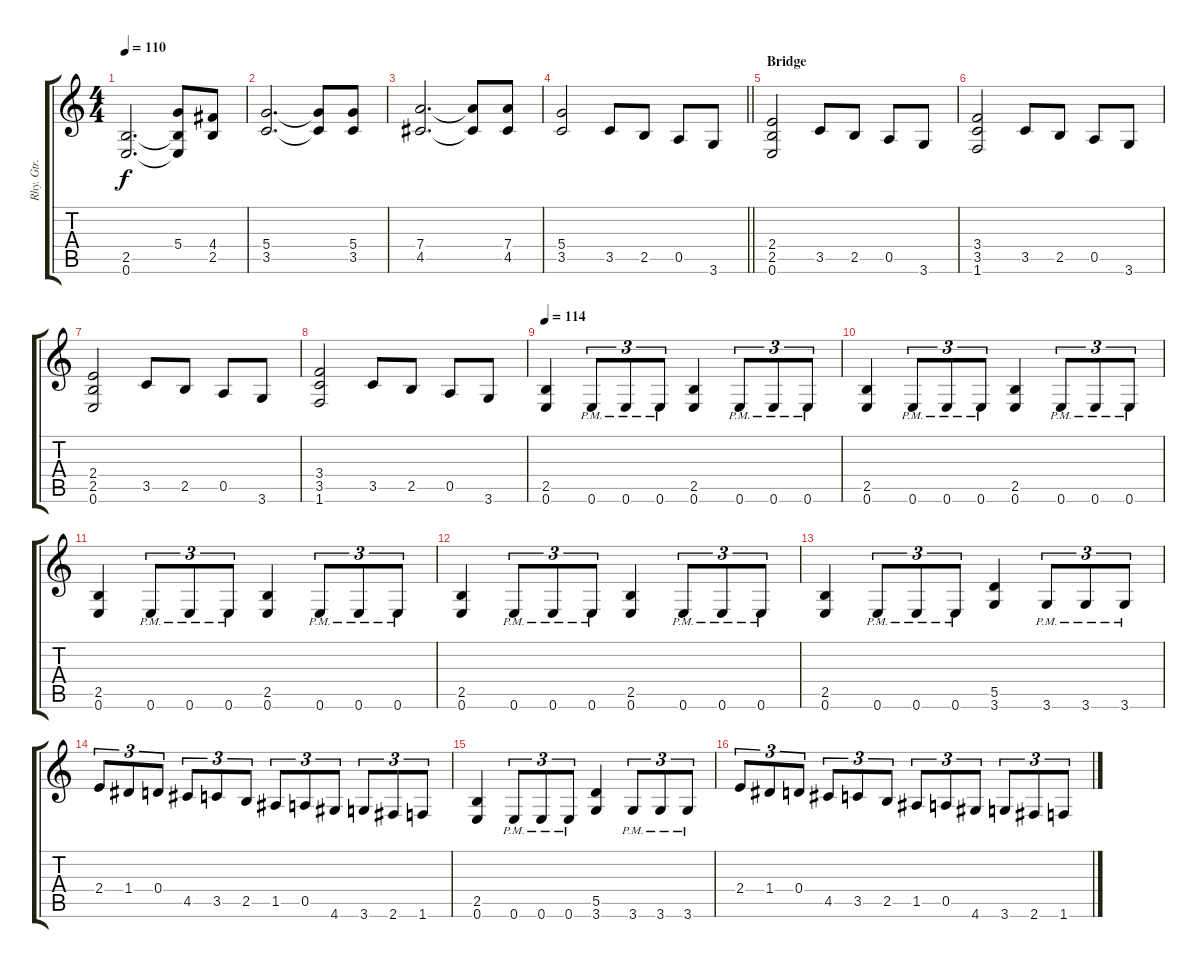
\track ("Rhy. Gtr. 2" "Rhy. Gtr. ") {instrument distortionguitar}
\staff {score tabs}
\tuning (E4 B3 G3 D3 A2 E2) {hide}
\ts (4 4)
\tempo 110
\clef g2
\ks c
(2.5 0.6).2{d dy f} (5.4{t} 2.5{t} 0.6{t}).8 (4.4 2.5).8 |
(5.4 3.5).2{d} (5.4{t} 3.5{t}).8 (5.4 3.5).8 |
(7.4 4.5).2{d} (7.4{t} 4.5{t}).8 (7.4 4.5).8 |
\barLineRight lightlight
(5.4 3.5).2 3.5.8 2.5.8 0.5.8 3.6.8 |
\section ("" "Bridge")
(2.4 2.5 0.6).2 3.5.8 2.5.8 0.5.8 3.6.8 |
(3.4 3.5 1.6).2 3.5.8 2.5.8 0.5.8 3.6.8 |
(2.4 2.5 0.6).2 3.5.8 2.5.8 0.5.8 3.6.8 |
(3.4 3.5 1.6).2 3.5.8 2.5.8 0.5.8 3.6.8 |
\tempo 114
(2.5 0.6).4{volume 13} 0.6{pm}.8{tu (3 2)} 0.6{pm}.8{tu (3 2)} 0.6{pm}.8{tu (3 2)} (2.5 0.6).4 0.6{pm}.8{tu (3 2)} 0.6{pm}.8{tu (3 2)} 0.6{pm}.8{tu (3 2)} |
(2.5 0.6).4 0.6{pm}.8{tu (3 2)} 0.6{pm}.8{tu (3 2)} 0.6{pm}.8{tu (3 2)} (2.5 0.6).4 0.6{pm}.8{tu (3 2)} 0.6{pm}.8{tu (3 2)} 0.6{pm}.8{tu (3 2)} |
(2.5 0.6).4 0.6{pm}.8{tu (3 2)} 0.6{pm}.8{tu (3 2)} 0.6{pm}.8{tu (3 2)} (2.5 0.6).4 0.6{pm}.8{tu (3 2)} 0.6{pm}.8{tu (3 2)} 0.6{pm}.8{tu (3 2)} |
(2.5 0.6).4 0.6{pm}.8{tu (3 2)} 0.6{pm}.8{tu (3 2)} 0.6{pm}.8{tu (3 2)} (2.5 0.6).4 0.6{pm}.8{tu (3 2)} 0.6{pm}.8{tu (3 2)} 0.6{pm}.8{tu (3 2)} |
(2.5 0.6).4 0.6{pm}.8{tu (3 2)} 0.6{pm}.8{tu (3 2)} 0.6{pm}.8{tu (3 2)} (5.5 3.6).4 3.6{pm}.8{tu (3 2)} 3.6{pm}.8{tu (3 2)} 3.6{pm}.8{tu (3 2)} |
2.4.8{tu (3 2)} 1.4.8{tu (3 2)} 0.4.8{tu (3 2)} 4.5.8{tu (3 2)} 3.5.8{tu (3 2)} 2.5.8{tu (3 2)} 1.5.8{tu (3 2)} 0.5.8{tu (3 2)} 4.6.8{tu (3 2)} 3.6.8{tu (3 2)} 2.6.8{tu (3 2)} 1.6.8{tu (3 2)} |
(2.5 0.6).4 0.6{pm}.8{tu (3 2)} 0.6{pm}.8{tu (3 2)} 0.6{pm}.8{tu (3 2)} (5.5 3.6).4 3.6{pm}.8{tu (3 2)} 3.6{pm}.8{tu (3 2)} 3.6{pm}.8{tu (3 2)} |
2.4.8{tu (3 2)} 1.4.8{tu (3 2)} 0.4.8{tu (3 2)} 4.5.8{tu (3 2)} 3.5.8{tu (3 2)} 2.5.8{tu (3 2)} 1.5.8{tu (3 2)} 0.5.8{tu (3 2)} 4.6.8{tu (3 2)} 3.6.8{tu (3 2)} 2.6.8{tu (3 2)} 1.6.8{tu (3 2)}
